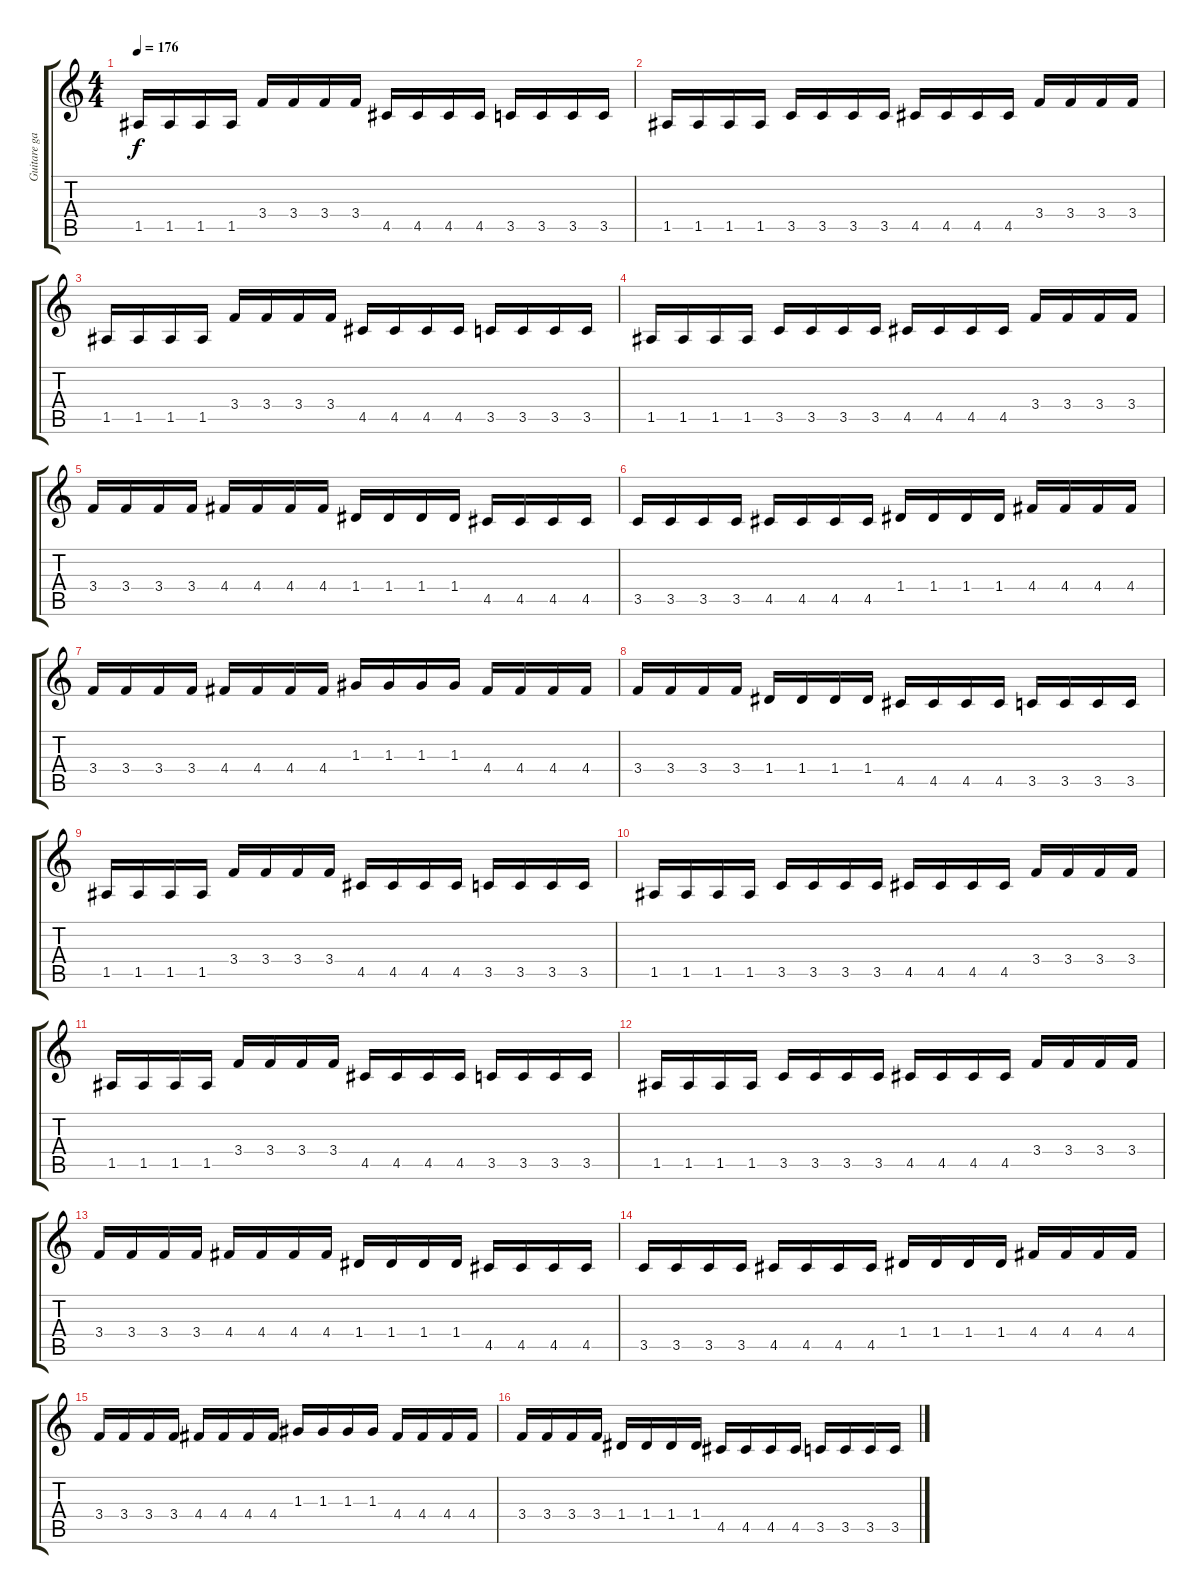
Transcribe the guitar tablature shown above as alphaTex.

\track ("Guitare gauche" "Guitare ga") {instrument distortionguitar}
\staff {score tabs}
\tuning (E4 B3 G3 D3 A2 D2) {hide}
\ts (4 4)
\tempo 176
\clef g2
\ks c
1.5.16{dy f} 1.5.16 1.5.16 1.5.16 3.4.16 3.4.16 3.4.16 3.4.16 4.5.16 4.5.16 4.5.16 4.5.16 3.5.16 3.5.16 3.5.16 3.5.16 |
1.5.16 1.5.16 1.5.16 1.5.16 3.5.16 3.5.16 3.5.16 3.5.16 4.5.16 4.5.16 4.5.16 4.5.16 3.4.16 3.4.16 3.4.16 3.4.16 |
1.5.16 1.5.16 1.5.16 1.5.16 3.4.16 3.4.16 3.4.16 3.4.16 4.5.16 4.5.16 4.5.16 4.5.16 3.5.16 3.5.16 3.5.16 3.5.16 |
1.5.16 1.5.16 1.5.16 1.5.16 3.5.16 3.5.16 3.5.16 3.5.16 4.5.16 4.5.16 4.5.16 4.5.16 3.4.16 3.4.16 3.4.16 3.4.16 |
3.4.16 3.4.16 3.4.16 3.4.16 4.4.16 4.4.16 4.4.16 4.4.16 1.4.16 1.4.16 1.4.16 1.4.16 4.5.16 4.5.16 4.5.16 4.5.16 |
3.5.16 3.5.16 3.5.16 3.5.16 4.5.16 4.5.16 4.5.16 4.5.16 1.4.16 1.4.16 1.4.16 1.4.16 4.4.16 4.4.16 4.4.16 4.4.16 |
3.4.16 3.4.16 3.4.16 3.4.16 4.4.16 4.4.16 4.4.16 4.4.16 1.3.16 1.3.16 1.3.16 1.3.16 4.4.16 4.4.16 4.4.16 4.4.16 |
3.4.16 3.4.16 3.4.16 3.4.16 1.4.16 1.4.16 1.4.16 1.4.16 4.5.16 4.5.16 4.5.16 4.5.16 3.5.16 3.5.16 3.5.16 3.5.16 |
1.5.16 1.5.16 1.5.16 1.5.16 3.4.16 3.4.16 3.4.16 3.4.16 4.5.16 4.5.16 4.5.16 4.5.16 3.5.16 3.5.16 3.5.16 3.5.16 |
1.5.16 1.5.16 1.5.16 1.5.16 3.5.16 3.5.16 3.5.16 3.5.16 4.5.16 4.5.16 4.5.16 4.5.16 3.4.16 3.4.16 3.4.16 3.4.16 |
1.5.16 1.5.16 1.5.16 1.5.16 3.4.16 3.4.16 3.4.16 3.4.16 4.5.16 4.5.16 4.5.16 4.5.16 3.5.16 3.5.16 3.5.16 3.5.16 |
1.5.16 1.5.16 1.5.16 1.5.16 3.5.16 3.5.16 3.5.16 3.5.16 4.5.16 4.5.16 4.5.16 4.5.16 3.4.16 3.4.16 3.4.16 3.4.16 |
3.4.16 3.4.16 3.4.16 3.4.16 4.4.16 4.4.16 4.4.16 4.4.16 1.4.16 1.4.16 1.4.16 1.4.16 4.5.16 4.5.16 4.5.16 4.5.16 |
3.5.16 3.5.16 3.5.16 3.5.16 4.5.16 4.5.16 4.5.16 4.5.16 1.4.16 1.4.16 1.4.16 1.4.16 4.4.16 4.4.16 4.4.16 4.4.16 |
3.4.16 3.4.16 3.4.16 3.4.16 4.4.16 4.4.16 4.4.16 4.4.16 1.3.16 1.3.16 1.3.16 1.3.16 4.4.16 4.4.16 4.4.16 4.4.16 |
3.4.16 3.4.16 3.4.16 3.4.16 1.4.16 1.4.16 1.4.16 1.4.16 4.5.16 4.5.16 4.5.16 4.5.16 3.5.16 3.5.16 3.5.16 3.5.16
